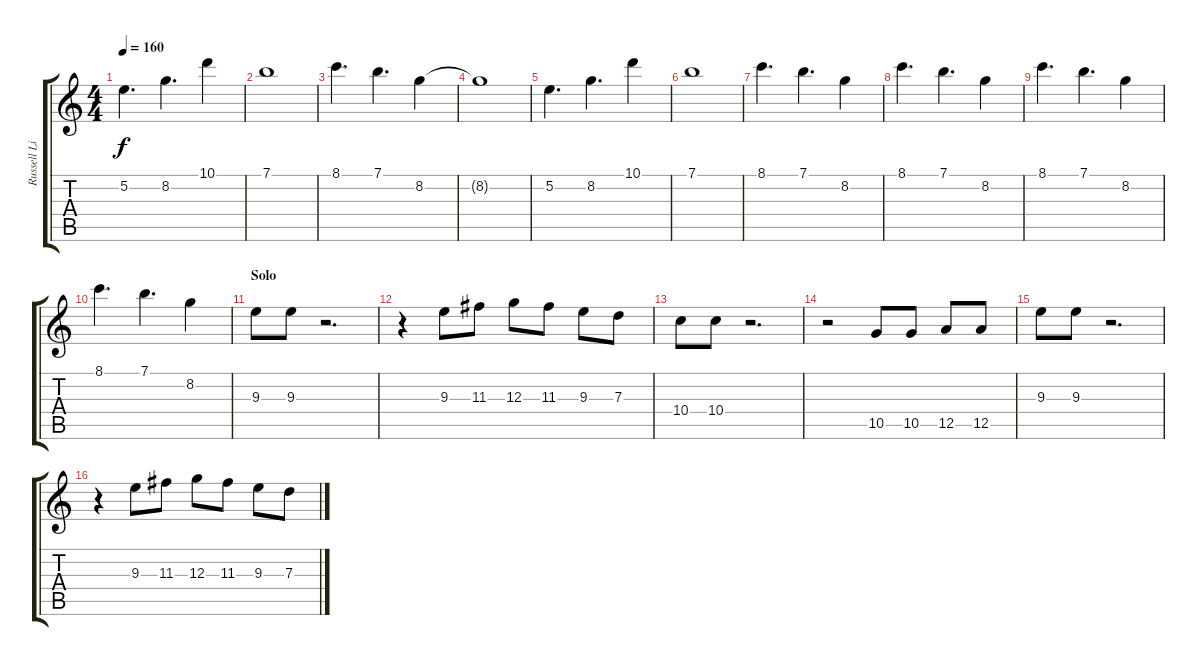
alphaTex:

\track ("Russell Lissack" "Russell Li") {instrument overdrivenguitar}
\staff {score tabs}
\tuning (E4 B3 G3 D3 A2 E2) {hide}
\ts (4 4)
\tempo 160
\clef g2
\ks c
5.2.4{d dy f} 8.2.4{d} 10.1.4 |
7.1.1 |
8.1.4{d} 7.1.4{d} 8.2.4 |
8.2{t}.1 |
5.2.4{d} 8.2.4{d} 10.1.4 |
7.1.1 |
8.1.4{d} 7.1.4{d} 8.2.4 |
8.1.4{d} 7.1.4{d} 8.2.4 |
8.1.4{d} 7.1.4{d} 8.2.4 |
8.1.4{d} 7.1.4{d} 8.2.4 |
\section ("" "Solo")
9.3.8 9.3.8 r.2{d} |
r.4 9.3.8 11.3.8 12.3.8 11.3.8 9.3.8 7.3.8 |
10.4.8 10.4.8 r.2{d} |
r.2 10.5.8 10.5.8 12.5.8 12.5.8 |
9.3.8 9.3.8 r.2{d} |
r.4 9.3.8 11.3.8 12.3.8 11.3.8 9.3.8 7.3.8
